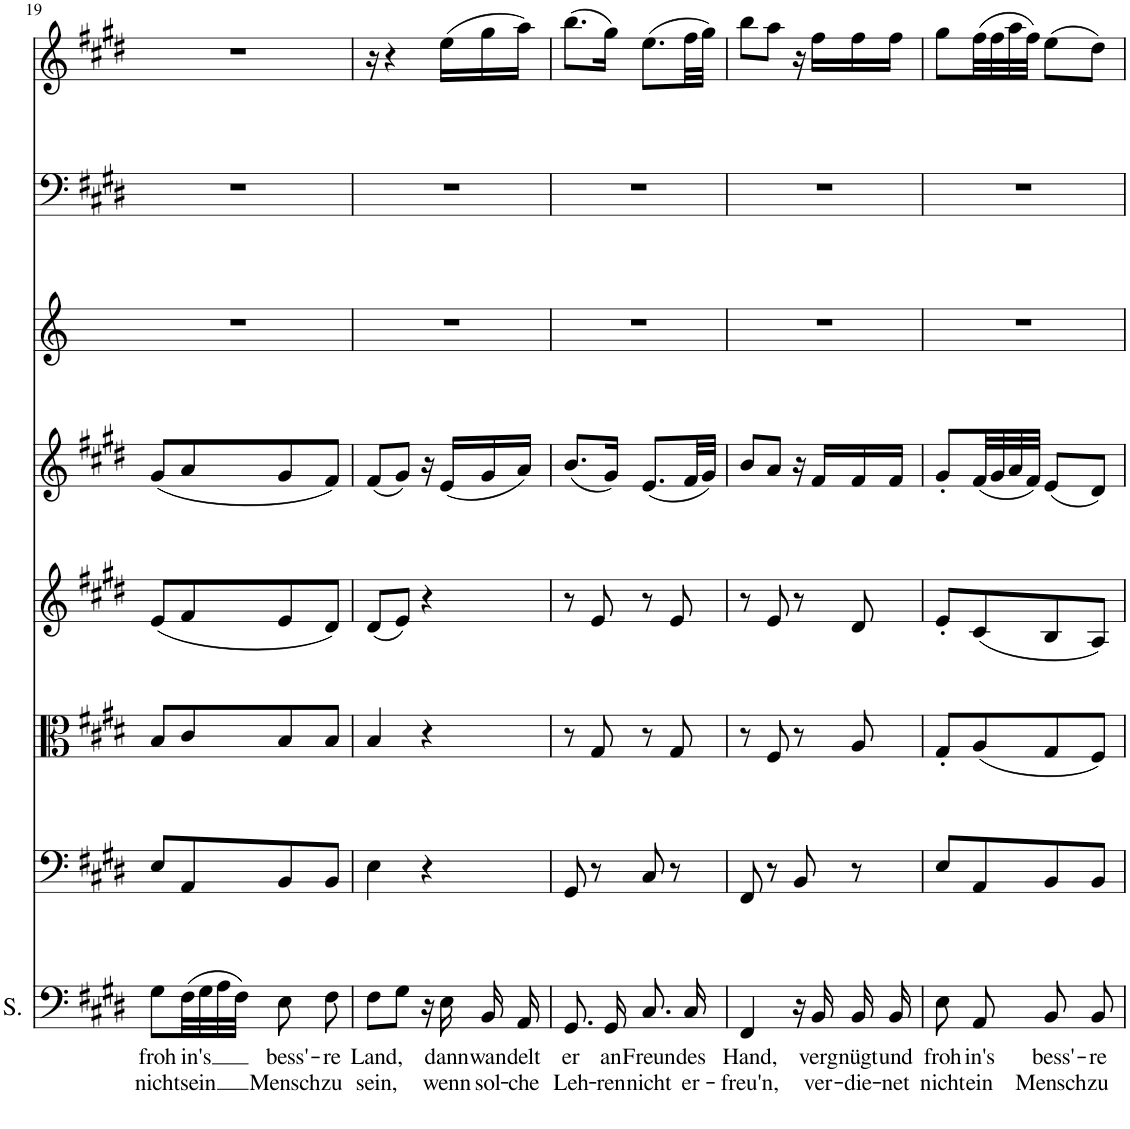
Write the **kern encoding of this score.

**kern	**text	**text	**kern	**kern	**kern	**kern	**kern	**kern	**kern
*part8	*part8	*part8	*part7	*part6	*part5	*part4	*part3	*part2	*part1
*staff8	*staff8	*staff8	*staff7	*staff6	*staff5	*staff4	*staff3	*staff2	*staff1
*I"Sarastro	*	*	*I"Vc/Basso	*I"Viola	*I"Violini II	*I"Violini I	*I"E Corn	*I"Fagotti	*I"Flauti
*I'S.	*	*	*	*	*	*	*	*	*I'Fl
!!LO:PB:g=z
*clefF4	*	*	*clefF4	*clefC3	*clefG2	*clefG2	*clefG2	*clefF4	*clefG2
*	*	*	*	*	*	*	*Trd-2c-3	*	*
*k[f#c#g#d#]	*	*	*k[f#c#g#d#]	*k[f#c#g#d#]	*k[f#c#g#d#]	*k[f#c#g#d#]	*k[]	*k[f#c#g#d#]	*k[f#c#g#d#]
*M2/4	*	*	*M2/4	*M2/4	*	*	*M2/4	*M2/4	*M2/4
=19	=19	=19	=19	=19	=19	=19	=19	=19	=19
!	!LO:LY:b	!LO:LY:b	!	!	!	!	!	!	!
8G#\L	froh	nicht	8E/L	8B/L	(8e/L	(8g#/L	2r	2r	2r
!	!LO:LY:b	!LO:LY:b	!	!	!	!	!	!	!
(32F#\LL	in's	sein	8AA/	8c#/	8f#/	8a/	.	.	.
32G#\	.	.	.	.	.	.	.	.	.
32A\	.	.	.	.	.	.	.	.	.
32F#\JJJ)	.	.	.	.	.	.	.	.	.
!	!LO:LY:b	!LO:LY:b	!	!	!	!	!	!	!
8E\	bess'-	Mensch	8BB/	8B/	8e/	8g#/	.	.	.
!	!LO:LY:b	!LO:LY:b	!	!	!	!	!	!	!
8F#\	-re	zu	8BB/J	8B/J	8d#/J)	8f#/J)	.	.	.
=20	=20	=20	=20	=20	=20	=20	=20	=20	=20
!	!LO:LY:b	!LO:LY:b	!	!	!	!	!	!	!
8F#\L	Land,	sein,	4E\	4B/	(8d#/L	(8f#/L	2r	2r	16r
.	.	.	.	.	.	.	.	.	4r
8G#\J	.	.	.	.	8e/J)	8g#/J)	.	.	.
16r	.	.	4r	4r	4r	16r	.	.	.
!	!LO:LY:b	!LO:LY:b	!	!	!	!	!	!	!
16E\	dann	wenn	.	.	.	(16e/LL	.	.	(16ee\LL
!	!LO:LY:b	!LO:LY:b	!	!	!	!	!	!	!
16BB/	wan-	sol-	.	.	.	16g#/	.	.	16gg#\
!	!LO:LY:b	!LO:LY:b	!	!	!	!	!	!	!
16AA/	-delt	-che	.	.	.	16a/JJ)	.	.	16aa\JJ)
=21	=21	=21	=21	=21	=21	=21	=21	=21	=21
!	!LO:LY:b	!LO:LY:b	!	!	!	!	!	!	!
8.GG#/	er	Leh-	8GG#/	8r	8r	(8.b/L	2r	2r	(8.bb\L
.	.	.	8r	8G#/	8e/	.	.	.	.
!	!LO:LY:b	!LO:LY:b	!	!	!	!	!	!	!
16GG#/	an	-ren	.	.	.	16g#/Jk)	.	.	16gg#\Jk)
!	!LO:LY:b	!LO:LY:b	!	!	!	!	!	!	!
8.C#/	Freun-	nicht	8C#/	8r	8r	(8.e/L	.	.	(8.ee\L
.	.	.	8r	8G#/	8e/	.	.	.	.
!	!LO:LY:b	!LO:LY:b	!	!	!	!	!	!	!
16C#/	-des	er-	.	.	.	32f#/LL	.	.	32ff#\LL
.	.	.	.	.	.	32g#/JJJ)	.	.	32gg#\JJJ)
=22	=22	=22	=22	=22	=22	=22	=22	=22	=22
!	!LO:LY:b	!LO:LY:b	!	!	!	!	!	!	!
4FF#/	Hand,	-freu'n,	8FF#/	8r	8r	8b/L	2r	2r	8bb\L
.	.	.	8r	8F#/	8e/	8a/J	.	.	8aa\J
16r	.	.	8BB/	8r	8r	16r	.	.	16r
!	!LO:LY:b	!LO:LY:b	!	!	!	!	!	!	!
16BB/	verg-	ver-	.	.	.	16f#/LL	.	.	16ff#\LL
!	!LO:LY:b	!LO:LY:b	!	!	!	!	!	!	!
16BB/	-nügt	-die-	8r	8A/	8d#/	16f#/	.	.	16ff#\
!	!LO:LY:b	!LO:LY:b	!	!	!	!	!	!	!
16BB/	und	-net	.	.	.	16f#/JJ	.	.	16ff#\JJ
=23	=23	=23	=23	=23	=23	=23	=23	=23	=23
!	!LO:LY:b	!LO:LY:b	!	!	!	!	!	!	!
8E\	froh	nicht	8E/L	8G#'/L	8e'/L	8g#'/L	2r	2r	8gg#\L
!	!LO:LY:b	!LO:LY:b	!	!	!	!	!	!	!
8AA/	in's	ein	8AA/	(8A/	(8c#/	(32f#/LL	.	.	(32ff#\LL
.	.	.	.	.	.	32g#/	.	.	32ff#\
.	.	.	.	.	.	32a/	.	.	32aa\
.	.	.	.	.	.	32f#/JJJ)	.	.	32ff#\JJJ)
!	!LO:LY:b	!LO:LY:b	!	!	!	!	!	!	!
8BB/	bess'-	Mensch	8BB/	8G#/	8B/	(8e/L	.	.	(8ee\L
!	!LO:LY:b	!LO:LY:b	!	!	!	!	!	!	!
8BB/	-re	zu	8BB/J	8F#/J)	8A/J)	8d#/J)	.	.	8dd#\J)
=	=	=	=	=	=	=	=	=	=
*-	*-	*-	*-	*-	*-	*-	*-	*-	*-
